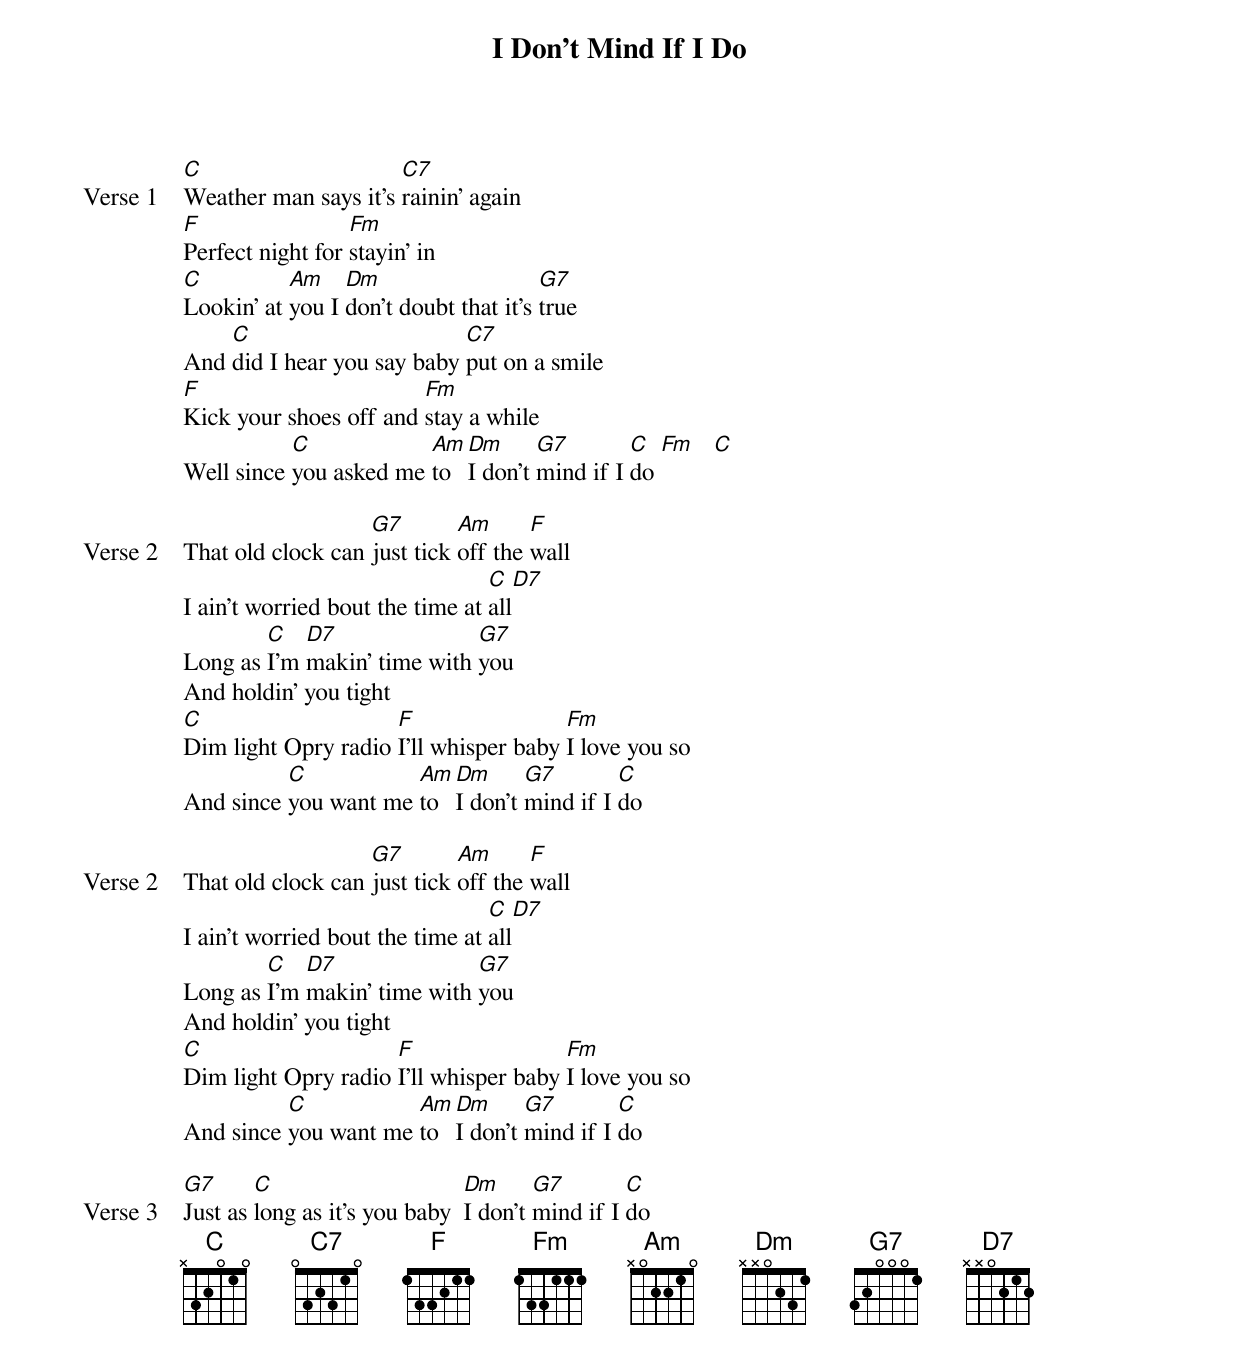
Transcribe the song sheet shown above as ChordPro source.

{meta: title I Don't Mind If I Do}
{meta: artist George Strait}
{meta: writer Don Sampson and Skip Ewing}

{start_of_verse: Verse 1}
[C]Weather man says it's [C7]rainin' again
[F]Perfect night for [Fm]stayin' in
[C]Lookin' at [Am]you I [Dm]don't doubt that it's [G7]true
And [C]did I hear you say baby [C7]put on a smile
[F]Kick your shoes off and [Fm]stay a while
Well since [C]you asked me [Am]to  [Dm]I don't [G7]mind if I [C]do [Fm]   [C]
{end_of_verse}

{start_of_verse: Verse 2}
That old clock can [G7]just tick [Am]off the [F]wall
I ain't worried bout the time at [C]all[D7]
Long as [C]I'm [D7]makin' time with [G7]you
And holdin' you tight
[C]Dim light Opry radio [F]I'll whisper baby [Fm]I love you so
And since [C]you want me [Am]to  [Dm]I don't [G7]mind if I [C]do
{end_of_verse}

{start_of_verse: Verse 2}
That old clock can [G7]just tick [Am]off the [F]wall
I ain't worried bout the time at [C]all[D7]
Long as [C]I'm [D7]makin' time with [G7]you
And holdin' you tight
[C]Dim light Opry radio [F]I'll whisper baby [Fm]I love you so
And since [C]you want me [Am]to  [Dm]I don't [G7]mind if I [C]do
{end_of_verse}

{start_of_verse: Verse 3}
[G7]Just as [C]long as it's you baby  [Dm]I don't [G7]mind if I [C]do
{end_of_verse}
